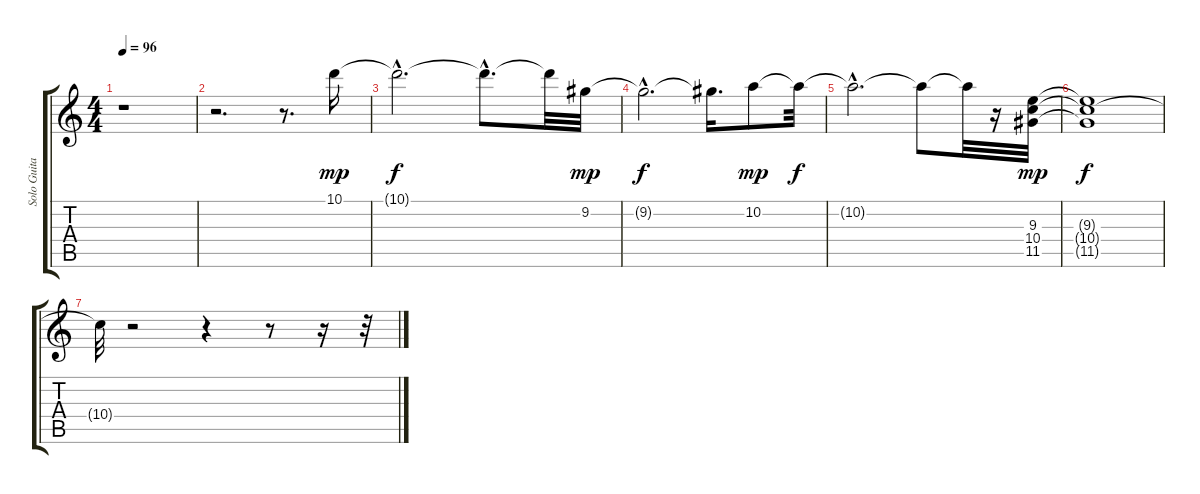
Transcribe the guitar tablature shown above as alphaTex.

\track ("Solo Guitar" "Solo Guita") {instrument overdrivenguitar}
\staff {score tabs}
\tuning (E4 B3 G3 D3 A2 E2) {hide}
\ts (4 4)
\tempo 96
\clef g2
\ks c
r.1{dy f} |
r.2{d} r.8{d} 10.1.16{dy mp} |
10.1{hac t}.2{d dy f} 10.1{hac t}.8{d} 10.1{t}.32 9.2.32{dy mp} |
9.2{hac t}.2{d dy f} 9.2{t}.16{d} 10.2.8{dy mp} 10.2{t}.32{dy f} |
10.2{hac t}.2{d} 10.2{t}.8 10.2{t}.32 r.16 (9.3 10.4 11.5).32{dy mp} |
(9.3{t} 10.4{t} 11.5{t}).1{dy f} |
10.4{t}.32 r.2 r.4 r.8 r.16 r.32
